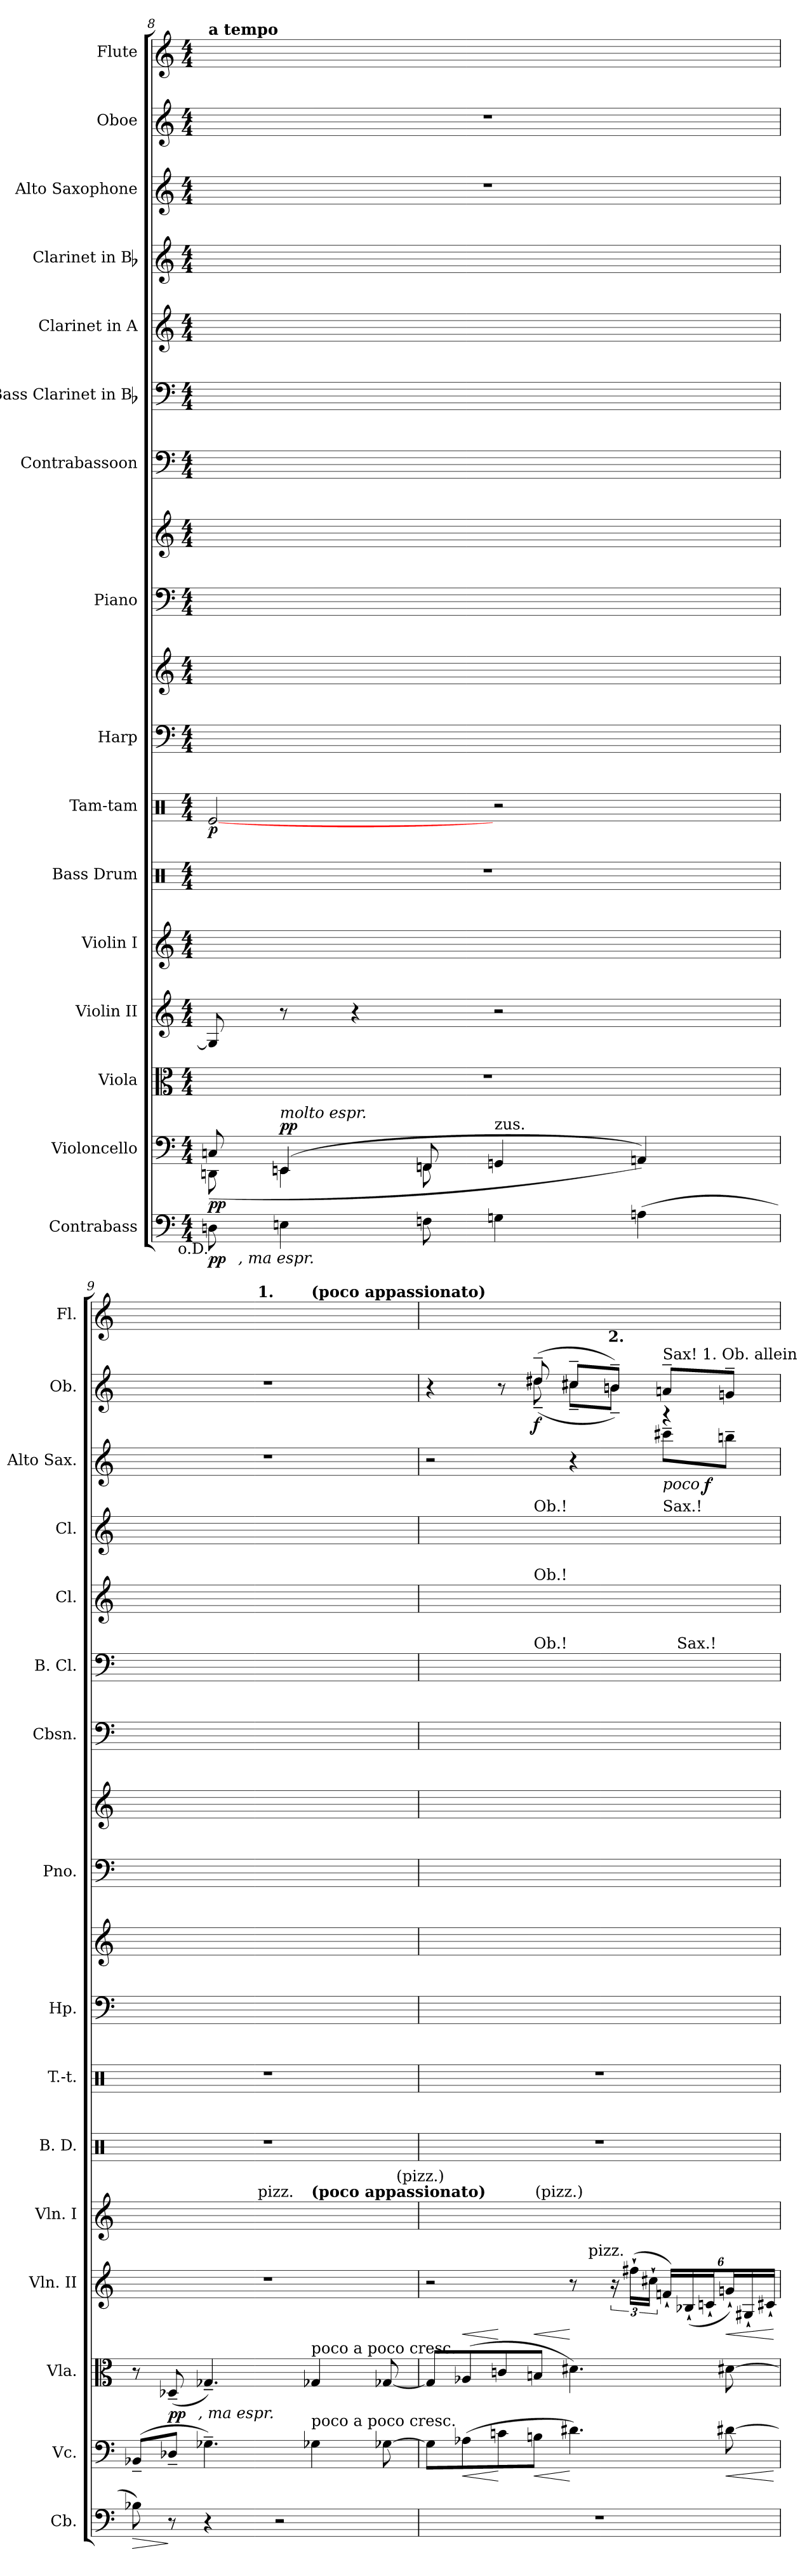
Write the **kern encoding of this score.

**kern	**dynam	**kern	**dynam	**kern	**dynam	**kern	**kern	**kern	**kern	**dynam	**kern	**kern	**kern	**kern	**kern	**kern	**kern	**kern	**kern	**dynam	**kern	**dynam	**kern
*part16	*part16	*part15	*part15	*part14	*part14	*part13	*part12	*part11	*part10	*part10	*part9	*part9	*part8	*part8	*part7	*part6	*part5	*part4	*part3	*part3	*part2	*part2	*part1
*staff18	*staff18	*staff17	*staff17	*staff16	*staff16	*staff15	*staff14	*staff13	*staff12	*staff12	*staff11	*staff10	*staff9	*staff8	*staff7	*staff6	*staff5	*staff4	*staff3	*staff3	*staff2	*staff2	*staff1
*I"Contrabass	*	*I"Violoncello	*	*I"Viola	*	*I"Violin II	*I"Violin I	*I"Bass Drum	*I"Tam-tam	*	*I"Harp	*	*I"Piano	*	*I"Contrabassoon	*I"Bass Clarinet in Bb	*I"Clarinet in A	*I"Clarinet in Bb	*I"Alto Saxophone	*	*I"Oboe	*	*I"Flute
*I'Cb.	*	*I'Vc.	*	*I'Vla.	*	*I'Vln. II	*I'Vln. I	*I'B. D.	*I'T.-t.	*	*I'Hp.	*	*I'Pno.	*	*I'Cbsn.	*I'B. Cl.	*I'Cl.	*I'Cl.	*I'Alto Sax.	*	*I'Ob.	*	*I'Fl.
*clefF4	*	*clefF4	*	*clefC3	*	*clefG2	*clefG2	*clefX	*clefX	*	*clefF4	*clefG2	*clefF4	*clefG2	*clefF4	*clefF4	*clefG2	*clefG2	*clefG2	*	*clefG2	*	*clefG2
*ITrd7c12	*	*	*	*	*	*	*	*	*	*	*	*	*	*	*ITrd7c12	*ITrd1c2	*ITrd2c3	*ITrd1c2	*ITrd5c9	*	*	*	*
*k[]	*	*k[]	*	*k[]	*	*k[]	*k[]	*k[]	*k[]	*	*k[]	*k[]	*k[]	*k[]	*k[]	*k[b-e-]	*k[f#c#g#]	*k[b-e-]	*k[b-e-a-]	*	*k[]	*	*k[]
*M4/4	*	*M4/4	*	*M4/4	*	*M4/4	*M4/4	*M4/4	*M4/4	*	*M4/4	*M4/4	*M4/4	*M4/4	*M4/4	*M4/4	*M4/4	*M4/4	*M4/4	*	*M4/4	*	*M4/4
=8	=8	=8	=8	=8	=8	=8	=8	=8	=8	=8	=8	=8	=8	=8	=8	=8	=8	=8	=8	=8	=8	=8	=8
*	*	*^	*	*	*	*	*	*	*	*	*	*	*	*	*	*	*	*	*	*	*	*	*
!	!	!	!	!	!	!	!	!	!	!	!	!	!	!	!	!	!	!	!	!	!	!	!	!LO:TX:a:B:t=a tempo
!LO:TX:b:rj:t=o.D.	!	!	!	!	!	!	!	!	!	!	!	!	!	!	!	!	!	!	!	!	!	!	!	!
!	!LO:DY:t=%s , ma espr.	!	!	!	!	!	!	!	!	!	!	!	!	!	!	!	!	!	!	!	!	!	!	!
8DDn	pp	8Cn	(8DDn	pp	1r	.	8G]	1ryy	1r	[>2Re/	p	8ryy	1ryy	8ryy	1ryy	1ryy	8ryy	8ryy	16ryy	1r	.	1r	.	1ryy
.	.	.	.	.	.	.	.	.	.	.	.	.	.	.	.	.	.	.	8ryy	.	.	.	.	.
!	!	!LO:TX:a:i:t=molto espr.	!	!	!	!	!	!	!	!	!	!	!	!	!	!	!	!	!	!	!	!	!	!
!	!	!	!	!LO:DY:a	!	!	!	!	!	!	!	!	!	!	!	!	!	!	!	!	!	!	!	!
4EEn	.	(>4EEn	4EEn	pp	.	.	8r	.	.	.	.	8ryy	.	8ryy	.	.	8ryy	16ryy	.	.	.	.	.	.
.	.	.	.	.	.	.	.	.	.	.	.	.	.	.	.	.	.	16ryy	16ryy	.	.	.	.	.
.	.	.	.	.	.	.	4r	.	.	.	.	4ryy	.	4ryy	.	.	16ryy	16ryy	16ryy	.	.	.	.	.
.	.	.	.	.	.	.	.	.	.	.	.	.	.	.	.	.	8ryy	8ryy	16ryy	.	.	.	.	.
8FFn	.	8FFn	8FFn	.	.	.	.	.	.	.	.	.	.	.	.	.	.	.	8ryy	.	.	.	.	.
.	.	.	.	.	.	.	.	.	.	.	.	.	.	.	.	.	16ryy	16ryy	.	.	.	.	.	.
!	!	!LO:TX:a:t=zus.	!	!	!	!	!	!	!	!	!	!	!	!	!	!	!	!	!	!	!	!	!	!
4GGn	.	4GGn	2ryy	.	.	.	2r	.	.	2r	.	2ryy	.	2ryy	.	.	16ryy	8ryy	8ryy	.	.	.	.	.
.	.	.	.	.	.	.	.	.	.	.	.	.	.	.	.	.	8ryy	.	.	.	.	.	.	.
.	.	.	.	.	.	.	.	.	.	.	.	.	.	.	.	.	.	8ryy	16ryy	.	.	.	.	.
.	.	.	.	.	.	.	.	.	.	.	.	.	.	.	.	.	16ryy	.	16ryy	.	.	.	.	.
(4AAn	.	4AAn))	.	.	.	.	.	.	.	.	.	.	.	.	.	.	8ryy	16ryy	16ryy	.	.	.	.	.
.	.	.	.	.	.	.	.	.	.	.	.	.	.	.	.	.	.	8ryy	8ryy	.	.	.	.	.
.	.	.	.	.	.	.	.	.	.	.	.	.	.	.	.	.	16ryy	.	.	.	.	.	.	.
.	.	.	.	.	.	.	.	.	.	.	.	.	.	.	.	.	16ryy	16ryy	16ryy	.	.	.	.	.
*	*	*v	*v	*	*	*	*	*	*	*	*	*	*	*	*	*	*	*	*	*	*	*	*	*
=9	=9	=9	=9	=9	=9	=9	=9	=9	=9	=9	=9	=9	=9	=9	=9	=9	=9	=9	=9	=9	=9	=9	=9
!	!LO:HP:b	!	!	!	!	!	!	!	!	!	!	!	!	!	!	!	!	!	!	!	!	!	!
8BB-X)	>	(8BB-X~>L	.	8r	.	1r	4ryy	1r	1r	.	1ryy	1ryy	1ryy	1ryy	1ryy	16ryy	16ryy	8ryy	1r	.	1r	.	4..ryy
.	.	.	.	.	.	.	.	.	.	.	.	.	.	.	.	8ryy	16ryy	.	.	.	.	.	.
!	!	!	!	!	!LO:DY:t=%s , ma espr.	!	!	!	!	!	!	!	!	!	!	!	!	!	!	!	!	!	!
8r	]	8D-X~>J	.	(8D-X~>	pp	.	.	.	.	.	.	.	.	.	.	.	8ryy	8ryy	.	.	.	.	.
.	.	.	.	.	.	.	.	.	.	.	.	.	.	.	.	16ryy	.	.	.	.	.	.	.
4r	.	4.G-X~)	.	4.G-X~>)	.	.	8.ryy	.	.	.	.	.	.	.	.	8ryy	8ryy	16ryy	.	.	.	.	.
.	.	.	.	.	.	.	.	.	.	.	.	.	.	.	.	.	.	8ryy	.	.	.	.	.
.	.	.	.	.	.	.	.	.	.	.	.	.	.	.	.	8ryy	16ryy	.	.	.	.	.	.
!	!	!	!	!	!	!	!	!	!	!	!	!	!	!	!	!	!	!	!	!	!	!	!LO:TX:a:B:t=1.
!	!	!	!	!	!	!	!LO:TX:a:t=pizz.	!	!	!	!	!	!	!	!	!	!	!	!	!	!	!	!
.	.	.	.	.	.	.	16ryy	.	.	.	.	.	.	.	.	.	16ryy	16ryy	.	.	.	.	8.ryy
2r	.	.	.	.	.	.	16ryy	.	.	.	.	.	.	.	.	16ryy	16ryy	16ryy	.	.	.	.	.
.	.	.	.	.	.	.	16ryy	.	.	.	.	.	.	.	.	8ryy	8ryy	16ryy	.	.	.	.	.
!	!	!	!	!	!	!	!	!	!	!	!	!	!	!	!	!	!	!	!	!	!	!	!LO:TX:a:B:t=(poco appassionato)
!	!	!	!	!	!	!	!LO:TX:a:B:t=(poco appassionato)	!	!	!	!	!	!	!	!	!	!	!	!	!	!	!	!
!	!	!	!	!LO:TX:t=poco a poco cresc.	!	!	!	!	!	!	!	!	!	!	!	!	!	!	!	!	!	!	!
!	!	!LO:TX:t=poco a poco cresc.	!	!	!	!	!	!	!	!	!	!	!	!	!	!	!	!	!	!	!	!	!
.	.	4G-X	.	4G-X	.	.	16ryy	.	.	.	.	.	.	.	.	.	.	8ryy	.	.	.	.	4.ryy
.	.	.	.	.	.	.	16ryy	.	.	.	.	.	.	.	.	16ryy	16ryy	.	.	.	.	.	.
.	.	.	.	.	.	.	4ryy	.	.	.	.	.	.	.	.	16ryy	8ryy	8ryy	.	.	.	.	.
.	.	.	.	.	.	.	.	.	.	.	.	.	.	.	.	8ryy	.	.	.	.	.	.	.
.	.	[8G-X	.	[8G-X	.	.	.	.	.	.	.	.	.	.	.	.	8ryy	16ryy	.	.	.	.	.
.	.	.	.	.	.	.	.	.	.	.	.	.	.	.	.	16ryy	.	16ryy	.	.	.	.	.
=10	=10	=10	=10	=10	=10	=10	=10	=10	=10	=10	=10	=10	=10	=10	=10	=10	=10	=10	=10	=10	=10	=10	=10
*	*	*	*	*	*	*	*	*	*	*	*	*	*	*	*	*^	*	*	*	*	*^	*	*
1r	.	8G-L]	.	8G-L]	.	2r	16ryy	1r	1r	.	1ryy	1ryy	1ryy	1ryy	1ryy	8ryy	4.ryy	16ryy	16ryy	2r	.	4r	4.ryy	.	3%2ryy
!	!	!	!	!	!	!	!LO:TX:a:rj:t=(pizz.)	!	!	!	!	!	!	!	!	!	!	!	!	!	!	!	!	!	!
.	.	.	.	.	.	.	16ryy	.	.	.	.	.	.	.	.	.	.	8ryy	8ryy	.	.	.	.	.	.
!	!	!	!LO:HP:b	!	!LO:HP:a	!	!	!	!	!	!	!	!	!	!	!	!	!	!	!	!	!	!	!	!
.	.	(8A-X	<	(>8A-X	<	.	16ryy	.	.	.	.	.	.	.	.	16ryy	.	.	.	.	.	.	.	.	.
.	.	.	.	.	.	.	16ryy	.	.	.	.	.	.	.	.	16ryy	.	16ryy	16ryy	.	.	.	.	.	.
.	.	8cn	[	8cn	[	.	8ryy	.	.	.	.	.	.	.	.	16ryy	.	16ryy	8ryy	.	.	8r	.	.	.
.	.	.	.	.	.	.	.	.	.	.	.	.	.	.	.	8ryy	.	16ryy	.	.	.	.	.	.	.
!	!	!	!	!	!	!	!	!	!	!	!	!	!	!	!	!	!	!	!LO:TX:a:t=Ob.!	!	!	!	!	!	!
!	!	!	!	!	!	!	!	!	!	!	!	!	!	!	!	!	!	!LO:TX:a:t=Ob.!	!	!	!	!	!	!	!
!	!	!	!	!	!	!	!	!	!	!	!	!	!	!	!	!	!LO:TX:a:t=Ob.!	!	!	!	!	!	!	!	!
!	!	!	!LO:HP:b	!	!LO:HP:a	!	!	!	!	!	!	!	!	!	!	!	!	!	!	!	!	!	!	!	!
.	.	8BnJ	<	8BnJ	<	.	8ryy	.	.	.	.	.	.	.	.	.	2ryy	8ryy	8ryy	.	.	(8dd#X~	(8dd#X~	f	.
.	.	.	.	.	.	.	.	.	.	.	.	.	.	.	.	16ryy	.	.	.	.	.	.	.	.	.
*	*	*	*	*	*	*	*Xbrackettup	*	*	*	*	*	*	*	*	*	*	*	*	*	*	*	*	*	*
.	.	4.d#X)	[	4.d#X)	[	8r	24ryy	.	.	.	.	.	.	.	.	8ryy	.	8ryy	8ryy	4r	.	8cc#X~L	8cc#X~L	.	.
!	!	!	!	!	!	!	!LO:TX:a:rj:t=(pizz.)	!	!	!	!	!	!	!	!	!	!	!	!	!	!	!	!	!	!
.	.	.	.	.	.	.	24ryy	.	.	.	.	.	.	.	.	.	.	.	.	.	.	.	.	.	.
.	.	.	.	.	.	.	24ryy	.	.	.	.	.	.	.	.	.	.	.	.	.	.	.	.	.	.
*	*	*	*	*	*	*	*brackettup	*	*	*	*	*	*	*	*	*	*	*	*	*	*	*	*	*	*
.	.	.	.	.	.	24r	24ryy	.	.	.	.	.	.	.	.	8ryy	.	8ryy	8ryy	.	.	8bn~J)	8bn~J)	.	.
!	!	!	!	!	!	!	!	!	!	!	!	!	!	!	!	!	!	!	!	!	!	!	!	!	!LO:TX:b:B:rj:t=2.
!	!	!	!	!	!	!LO:TX:a:rj:t=pizz.	!	!	!	!	!	!	!	!	!	!	!	!	!	!	!	!	!	!	!
.	.	.	.	.	.	(24ff#X`LL	24ryy	.	.	.	.	.	.	.	.	.	.	.	.	.	.	.	.	.	3ryy
.	.	.	.	.	.	24cc#X`JJ	24ryy	.	.	.	.	.	.	.	.	.	.	.	.	.	.	.	.	.	.
!	!	!	!	!	!	!	!	!	!	!	!	!	!	!	!	!	!	!	!	!	!	!LO:TX:a:t=Sax! 1. Ob. allein	!	!	!
!	!	!	!	!	!	!	!	!	!	!	!	!	!	!	!	!	!	!	!LO:TX:a:t=Sax.!	!	!	!	!	!	!
!	!	!	!	!	!	!	!	!	!	!	!	!	!	!	!	!	!	!	!	!	!LO:DY:t=poco %s	!	!	!	!
.	.	.	.	.	.	24fn`LL)	8ryy	.	.	.	.	.	.	.	.	24ryy	.	8ryy	8ryy	8een~>iL	f	8an~iL	4rA	.	.
!	!	!	!	!	!	!	!	!	!	!	!	!	!	!	!	!LO:TX:a:t=Sax.!	!	!	!	!	!	!	!	!	!
.	.	.	.	.	.	(24B-X`	.	.	.	.	.	.	.	.	.	24ryy	.	.	.	.	.	.	.	.	.
.	.	.	.	.	.	24cn`J	.	.	.	.	.	.	.	.	.	24ryy	.	.	.	.	.	.	.	.	.
!	!	!	!LO:HP:b	!	!LO:HP:a	!	!	!	!	!	!	!	!	!	!	!	!	!	!	!	!	!	!	!	!
.	.	[8d#X	<	[8d#X	<	24gn`L)	24ryy	.	.	.	.	.	.	.	.	8ryy	8ryy	24ryy	24ryy	8ddn~>J	.	8gn~J	.	.	.
.	.	.	.	.	.	24G#X`i	24ryy	.	.	.	.	.	.	.	.	.	.	24ryy	24ryy	.	.	.	.	.	.
.	.	.	.	.	.	24c#X`JJ	24ryy	.	.	.	.	.	.	.	.	.	.	24ryy	24ryy	.	.	.	.	.	.
*	*	*	*	*	*	*	*	*	*	*	*	*	*	*	*	*	*	*	*	*	*	*v	*v	*	*
.	.	.	[	.	[	.	.	.	.	.	.	.	.	.	.	.	.	.	.	.	.	.	.	.
*	*	*	*	*	*	*	*	*	*	*	*	*	*	*	*	*v	*v	*	*	*	*	*	*	*
=	=	=	=	=	=	=	=	=	=	=	=	=	=	=	=	=	=	=	=	=	=	=	=
*-	*-	*-	*-	*-	*-	*-	*-	*-	*-	*-	*-	*-	*-	*-	*-	*-	*-	*-	*-	*-	*-	*-	*-
